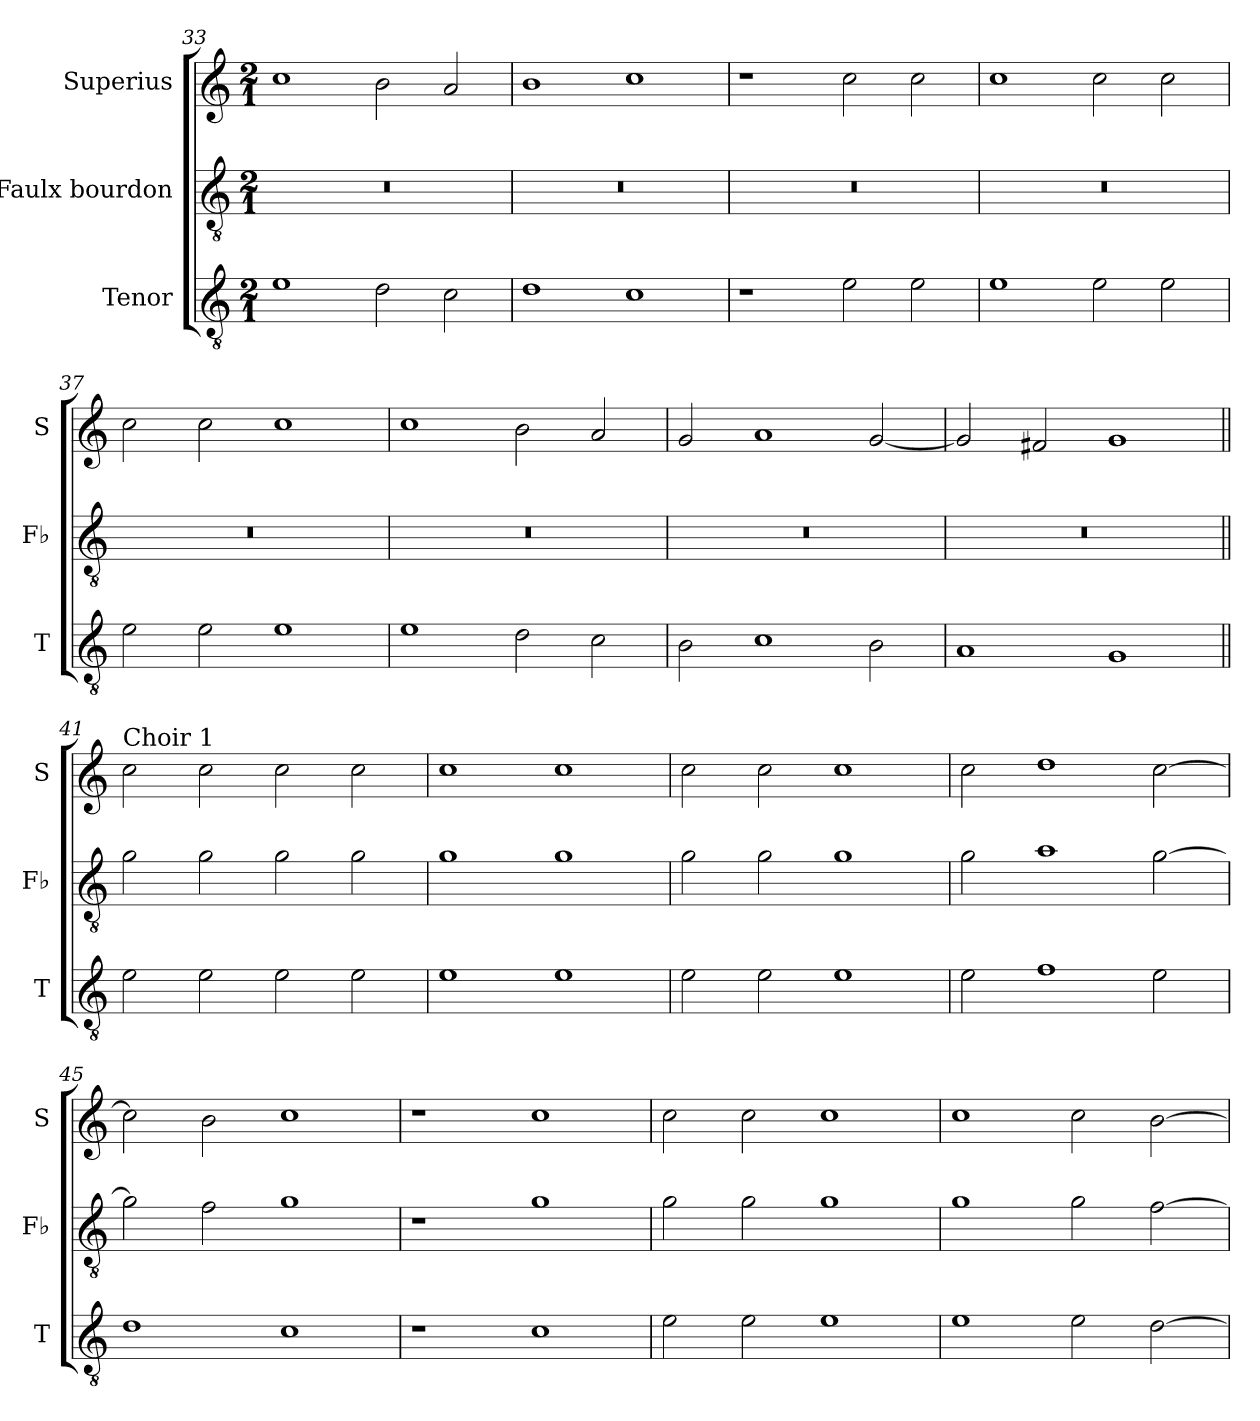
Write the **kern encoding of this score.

**kern	**kern	**kern
*part3	*part2	*part1
*staff3	*staff2	*staff1
*I"Tenor	*I"Faulx bourdon	*I"Superius
*I'T	*I'Fb	*I'S
*clefGv2	*clefGv2	*clefG2
*k[]	*k[]	*k[]
*M2/1	*M2/1	*M2/1
=33	=33	=33
1e	0r	1cc
2d\	.	2b\
2c\	.	2a/
=34	=34	=34
1d	0r	1b
1c	.	1cc
=35	=35	=35
1r	0r	1r
2e\	.	2cc\
2e\	.	2cc\
=36	=36	=36
1e	0r	1cc
2e\	.	2cc\
2e\	.	2cc\
=37	=37	=37
2e\	0r	2cc\
2e\	.	2cc\
1e	.	1cc
=38	=38	=38
1e	0r	1cc
2d\	.	2b\
2c\	.	2a/
=39	=39	=39
2B\	0r	2g/
1c	.	1a
2B\	.	[2g/
=40	=40	=40
1A	0r	2g/]
.	.	2f#X/
1G	.	1g
=41||	=41||	=41||
!	!	!LO:TX:a:t=Choir 1
2e\	2g\	2cc\
2e\	2g\	2cc\
2e\	2g\	2cc\
2e\	2g\	2cc\
=42	=42	=42
1e	1g	1cc
1e	1g	1cc
=43	=43	=43
2e\	2g\	2cc\
2e\	2g\	2cc\
1e	1g	1cc
=44	=44	=44
2e\	2g\	2cc\
1f	1a	1dd
2e\	[2g\	[2cc\
=45	=45	=45
1d	2g\]	2cc\]
.	2f\	2b\
1c	1g	1cc
=46	=46	=46
1r	1r	1r
1c	1g	1cc
=47	=47	=47
2e\	2g\	2cc\
2e\	2g\	2cc\
1e	1g	1cc
=48	=48	=48
1e	1g	1cc
2e\	2g\	2cc\
[2d\	[2f\	[2b\
=	=	=
*-	*-	*-
